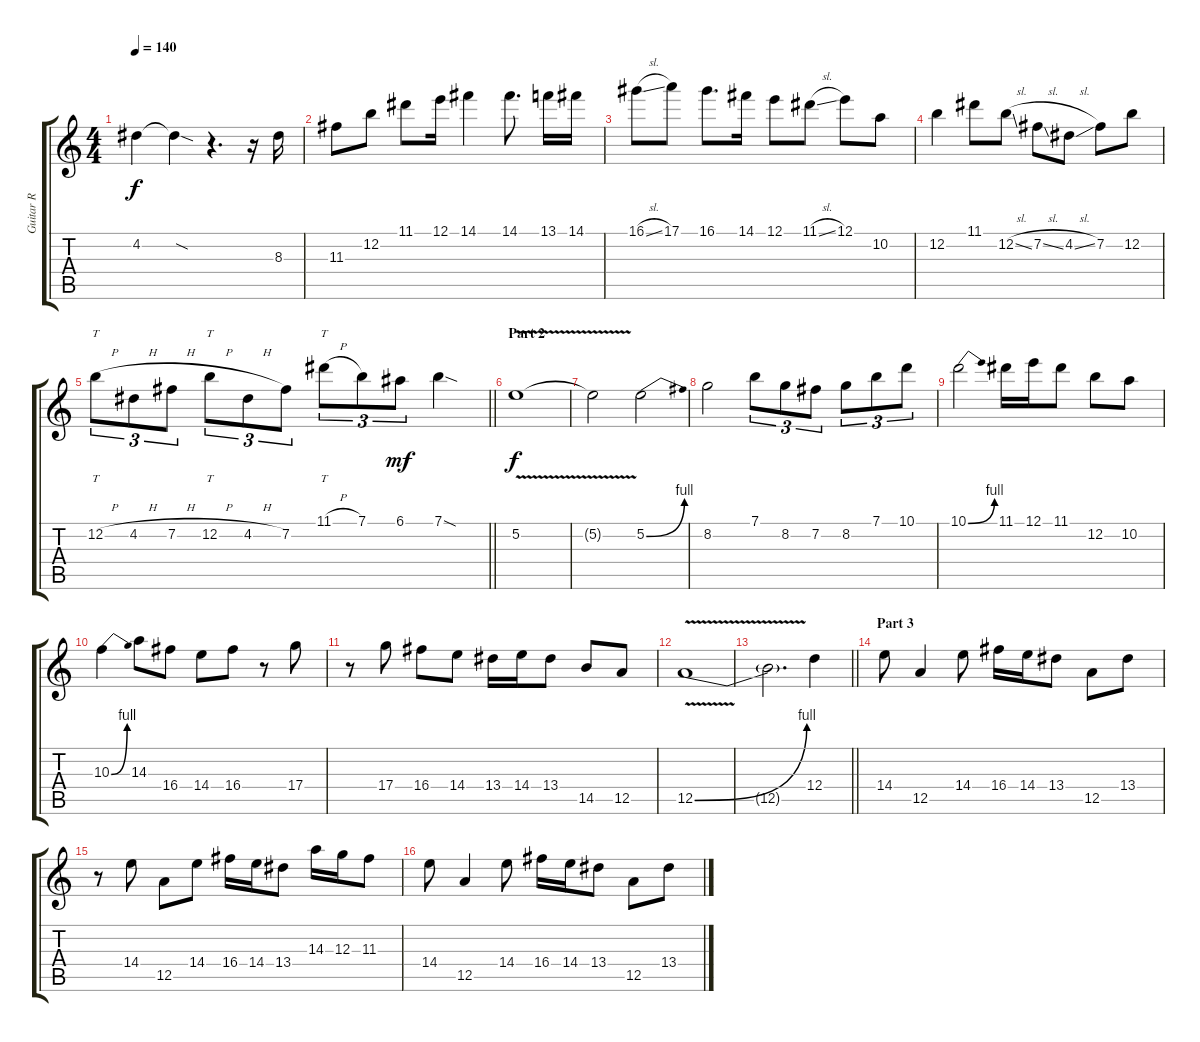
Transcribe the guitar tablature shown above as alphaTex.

\track ("Guitar R" "Guitar R") {instrument overdrivenguitar}
\staff {score tabs}
\tuning (E4 B3 G3 D3 A2 E2) {hide}
\ts (4 4)
\tempo 140
\clef g2
\ks c
4.2{t}.4{dy f} 4.2{sod t}.4 r.4{d} r.16 8.3.16 |
11.3.8 12.2.8 11.1.8 12.1.16 14.1.4 14.1.8{d} 13.1.16 14.1.16 |
16.1{sl}.8 17.1.8 16.1.8{d} 14.1.16 12.1.8 11.1{sl}.8 12.1.8 10.2.8 |
12.2.4 11.1.8 12.2{sl}.8 7.2{sl}.8 4.2{sl}.8 7.2.8 12.2.8 |
\barLineRight lightlight
12.2{h}.8{tt tu (3 2)} 4.2{h}.8{tu (3 2)} 7.2{h}.8{tu (3 2)} 12.2{h}.8{tt tu (3 2)} 4.2{h}.8{tu (3 2)} 7.2.8{tu (3 2)} 11.1{h}.8{tt tu (3 2)} 7.1.8{tu (3 2)} 6.1.8{tu (3 2) dy mf} 7.1{sod}.4 |
\section ("" "Part 2")
5.2{v}.1{dy f} |
5.2{t}.2 5.2{be (bend 0 0 60 4)}.2 |
8.2.2 7.1.8{tu (3 2)} 8.2.8{tu (3 2)} 7.2.8{tu (3 2)} 8.2.8{tu (3 2)} 7.1.8{tu (3 2)} 10.1.8{tu (3 2)} |
10.1{be (bend 0 0 60 4)}.2 11.1.16 12.1.16 11.1.8 12.2.8 10.2.8 |
10.3{be (bend 0 0 60 4)}.4 14.3.8 16.4.8 14.4.8 16.4.8 r.8 17.4.8 |
r.8 17.4.8 16.4.8 14.4.8 13.4.16 14.4.16 13.4.8 14.5.8 12.5.8 |
12.5{be (bend 0 0 60 4) v}.1 |
\barLineRight lightlight
12.5{t}.2{d} 12.4.4 |
\section ("" "Part 3")
14.4.8 12.5.4 14.4.8 16.4.16 14.4.16 13.4.8 12.5.8 13.4.8 |
r.8 14.4.8 12.5.8 14.4.8 16.4.16 14.4.16 13.4.8 14.3.16 12.3.16 11.3.8 |
14.4.8 12.5.4 14.4.8 16.4.16 14.4.16 13.4.8 12.5.8 13.4.8
